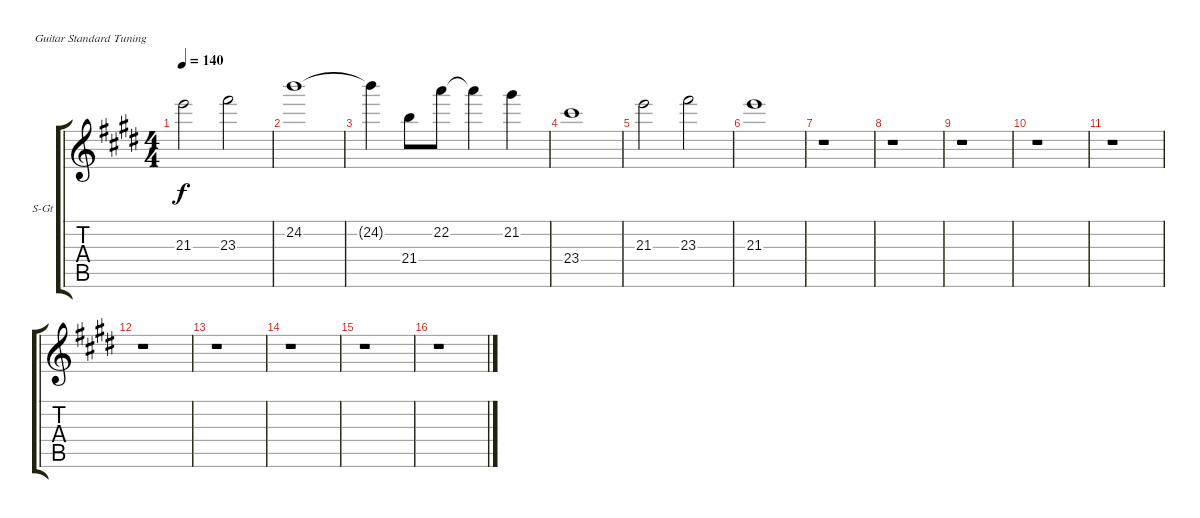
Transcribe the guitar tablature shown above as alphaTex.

\bracketExtendMode groupsimilarinstruments
\firstSystemTrackNameOrientation horizontal
\otherSystemsTrackNameOrientation horizontal
\track ("Glockenspiel" "S-Gt") {instrument glockenspiel}
\staff {score tabs}
\tuning (E4 B3 G3 D3 A2 E2)
\displaytranspose 12
\ts (4 4)
\tempo 140
\clef g2
\ks e
21.3.2{dy f} 23.3.2 |
24.2.1 |
24.2{t}.4 21.4.8 22.2.8 22.2{t}.4 21.2.4 |
23.4.1 |
21.3.2 23.3.2 |
21.3.1 |
r.1 |
r.1 |
r.1 |
r.1 |
r.1 |
r.1 |
r.1 |
r.1 |
r.1 |
r.1
